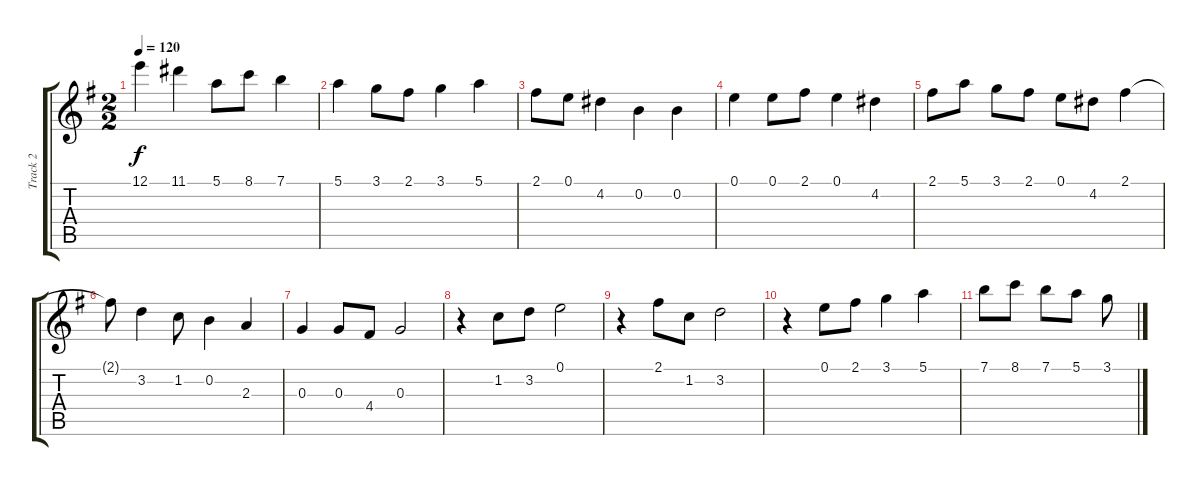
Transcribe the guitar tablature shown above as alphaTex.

\track ("Track 2" "Track 2") {instrument acousticguitarnylon}
\staff {score tabs}
\tuning (E4 B3 G3 D3 A2 E2) {hide}
\ts (2 2)
\tempo 120
\clef g2
\ks eminor
12.1.4{dy f} 11.1.4 5.1.8 8.1.8 7.1.4 |
5.1.4 3.1.8 2.1.8 3.1.4 5.1.4 |
2.1.8 0.1.8 4.2.4 0.2.4 0.2.4 |
0.1.4 0.1.8 2.1.8 0.1.4 4.2.4 |
2.1.8 5.1.8 3.1.8 2.1.8 0.1.8 4.2.8 2.1.4 |
2.1{t}.8 3.2.4 1.2.8 0.2.4 2.3.4 |
0.3.4 0.3.8 4.4.8 0.3.2 |
r.4 1.2.8 3.2.8 0.1.2 |
r.4 2.1.8 1.2.8 3.2.2 |
r.4 0.1.8 2.1.8 3.1.4 5.1.4 |
7.1.8 8.1.8 7.1.8 5.1.8 3.1.8
